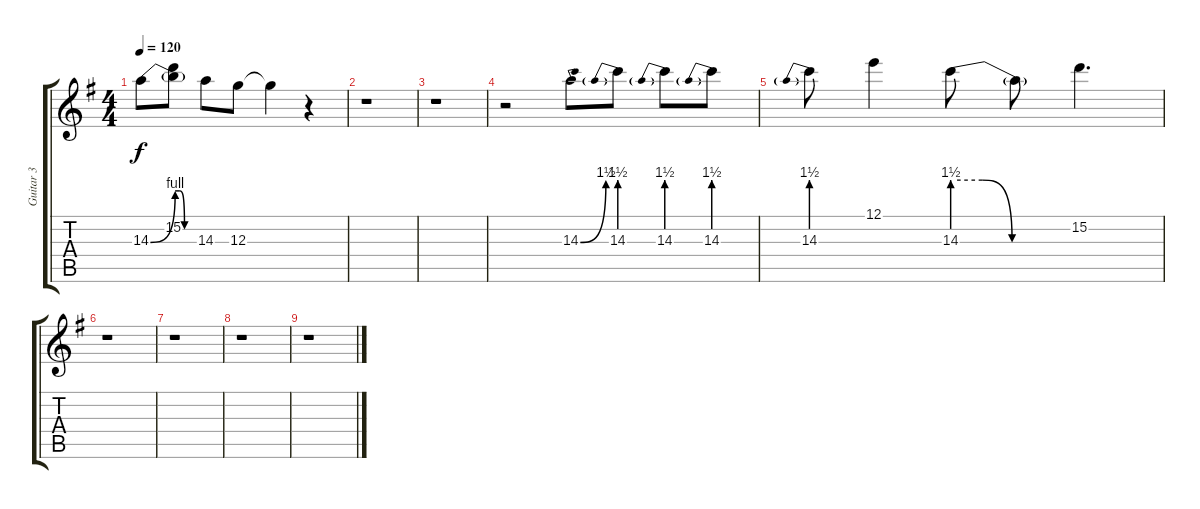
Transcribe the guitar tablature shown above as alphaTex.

\track ("Guitar 3" "Guitar 3") {instrument distortionguitar}
\staff {score tabs}
\tuning (E4 B3 G3 D3 A2 E2) {hide}
\ts (4 4)
\tempo 120
\clef g2
\ks g
14.3{be (bend 0 0 60 4)}.8{dy f} (15.2 14.3{be (custom 0 4 15 4 30 0 60 0) t}).8 14.3.8 12.3.8 12.3{t}.4 r.4 |
r.1 |
r.1 |
r.2 14.3{be (bend 0 0 60 6)}.8 14.3{be (prebend 0 6 60 6)}.8 14.3{be (prebend 0 6 60 6)}.8 14.3{be (prebend 0 6 60 6)}.8 |
14.3{be (prebend 0 6 60 6)}.8 12.1.4 14.3{be (custom 0 6 15 6 30 0 60 0)}.8 14.3{t}.8 15.2.4{d} |
r.1 |
r.1 |
r.1 |
r.1
